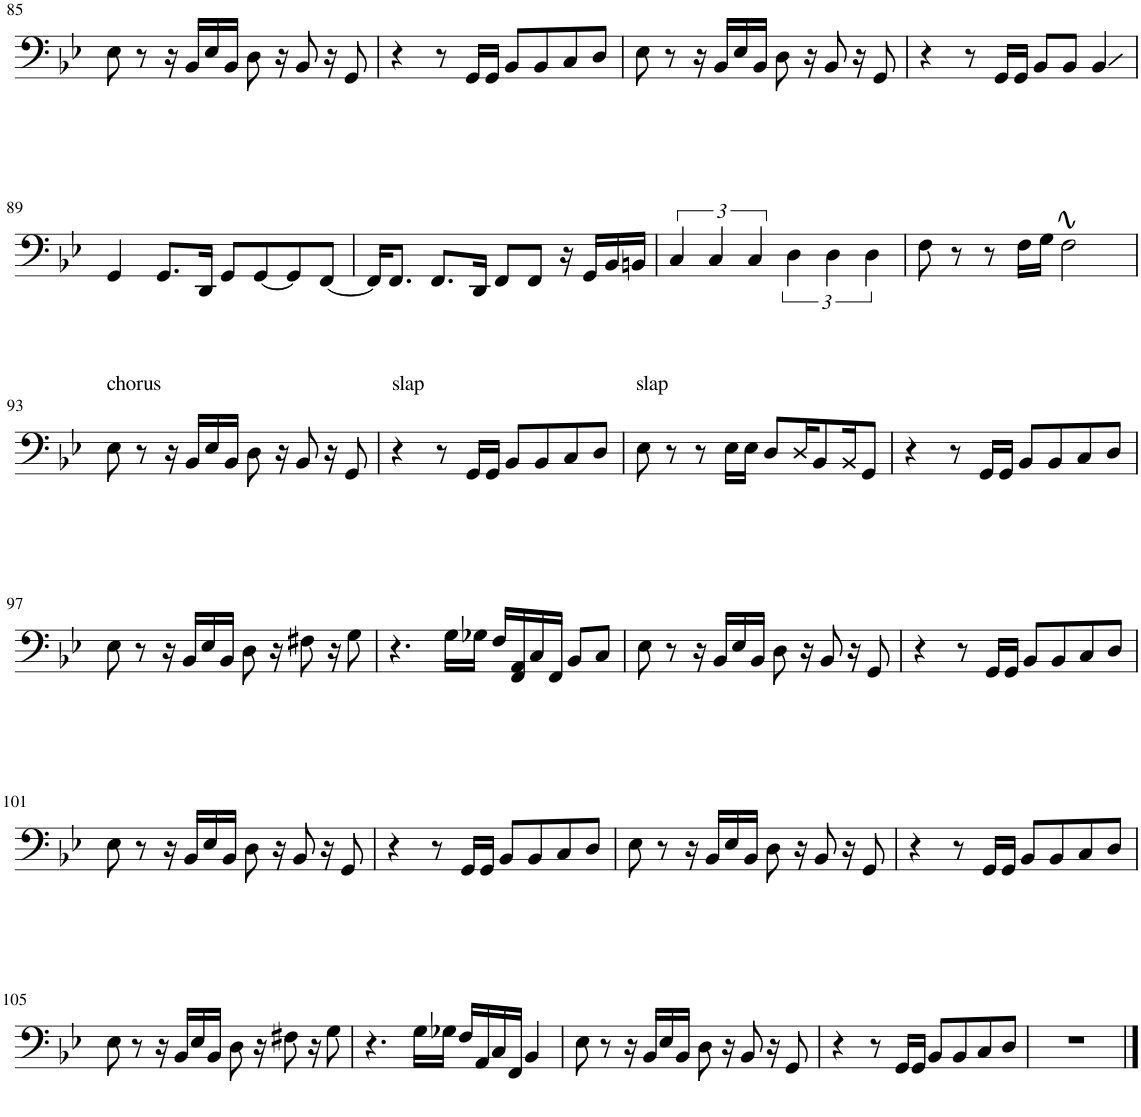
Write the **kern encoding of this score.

**kern
*part1
*staff1
*I"Piano
*I'Pno.
!!LO:PB:g=z
*clefF4
*k[b-e-]
*M4/4
=85
8E-\
8r
16r
16BB-/LL
16E-/
16BB-/JJ
8D\
16r
8BB-/
16r
8GG/
=86
4r
8r
16GG/LL
16GG/JJ
8BB-/L
8BB-/
8C/
8D/J
=87
8E-\
8r
16r
16BB-/LL
16E-/
16BB-/JJ
8D\
16r
8BB-/
16r
8GG/
=88
4r
8r
16GG/LL
16GG/JJ
8BB-/L
8BB-/J
4BB-/
!!LO:LB:g=z
=89
4GG/
8.GG/L
16DD/Jk
8GG/L
[8GG/
8GG/]
[8FF/J
=90
16FF/KL]
8.FF/J
8.FF/L
16DD/Jk
8FF/L
8FF/J
16r
16GG/LL
16BB-/
16BBn/JJ
=91
6C/
6C/
6C/
6D\
6D\
6D\
=92
8F\
8r
8r
16F\LL
16G\JJ
2F\
!!LO:LB:g=z
=93
!LO:TX:a:t=chorus
8E-\
8r
16r
16BB-/LL
16E-/
16BB-/JJ
8D\
16r
8BB-/
16r
8GG/
=94
!LO:TX:a:t=slap
4r
8r
16GG/LL
16GG/JJ
8BB-/L
8BB-/
8C/
8D/J
=95
!LO:TX:a:t=slap
8E-\
8r
8r
16E-\LL
16E-\JJ
8D/L
16D/K
8BB-/
16BB-/K
8GG/J
=96
4r
8r
16GG/LL
16GG/JJ
8BB-/L
8BB-/
8C/
8D/J
!!LO:LB:g=z
=97
8E-\
8r
16r
16BB-/LL
16E-/
16BB-/JJ
8D\
16r
8F#X\
16r
8G\
=98
4.r
16G\LL
16G-X\JJ
16F/LL
16FF/ 16AA/
16C/
16FF/JJ
8BB-/L
8C/J
=99
8E-\
8r
16r
16BB-/LL
16E-/
16BB-/JJ
8D\
16r
8BB-/
16r
8GG/
=100
4r
8r
16GG/LL
16GG/JJ
8BB-/L
8BB-/
8C/
8D/J
!!LO:LB:g=z
=101
8E-\
8r
16r
16BB-/LL
16E-/
16BB-/JJ
8D\
16r
8BB-/
16r
8GG/
=102
4r
8r
16GG/LL
16GG/JJ
8BB-/L
8BB-/
8C/
8D/J
=103
8E-\
8r
16r
16BB-/LL
16E-/
16BB-/JJ
8D\
16r
8BB-/
16r
8GG/
=104
4r
8r
16GG/LL
16GG/JJ
8BB-/L
8BB-/
8C/
8D/J
!!LO:LB:g=z
=105
8E-\
8r
16r
16BB-/LL
16E-/
16BB-/JJ
8D\
16r
8F#X\
16r
8G\
=106
4.r
16G\LL
16G-X\JJ
16F/LL
16AA/
16C/
16FF/JJ
4BB-/
=107
8E-\
8r
16r
16BB-/LL
16E-/
16BB-/JJ
8D\
16r
8BB-/
16r
8GG/
=108
4r
8r
16GG/LL
16GG/JJ
8BB-/L
8BB-/
8C/
8D/J
=109
1r
==
*-
